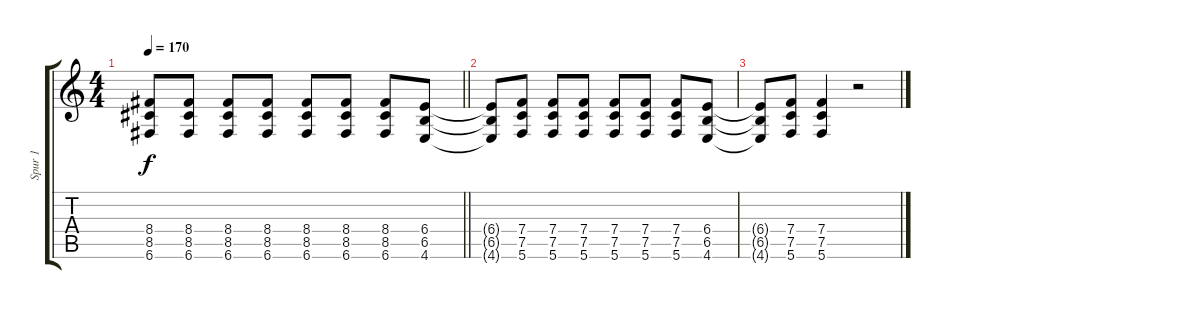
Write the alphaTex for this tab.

\track ("Spur 1" "Spur 1") {instrument distortionguitar}
\staff {score tabs}
\tuning (C4 G3 Eb3 Bb2 F2 C2) {hide}
\ts (4 4)
\tempo 170
\clef g2
\barLineRight lightlight
\ks c
(8.4 8.5 6.6).8{dy f} (8.4 8.5 6.6).8 (8.4 8.5 6.6).8 (8.4 8.5 6.6).8 (8.4 8.5 6.6).8 (8.4 8.5 6.6).8 (8.4 8.5 6.6).8 (6.4 6.5 4.6).8 |
(6.4{t} 6.5{t} 4.6{t}).8 (7.4 7.5 5.6).8 (7.4 7.5 5.6).8 (7.4 7.5 5.6).8 (7.4 7.5 5.6).8 (7.4 7.5 5.6).8 (7.4 7.5 5.6).8 (6.4 6.5 4.6).8 |
(6.4{t} 6.5{t} 4.6{t}).8 (7.4 7.5 5.6).8 (7.4 7.5 5.6).4 r.2
